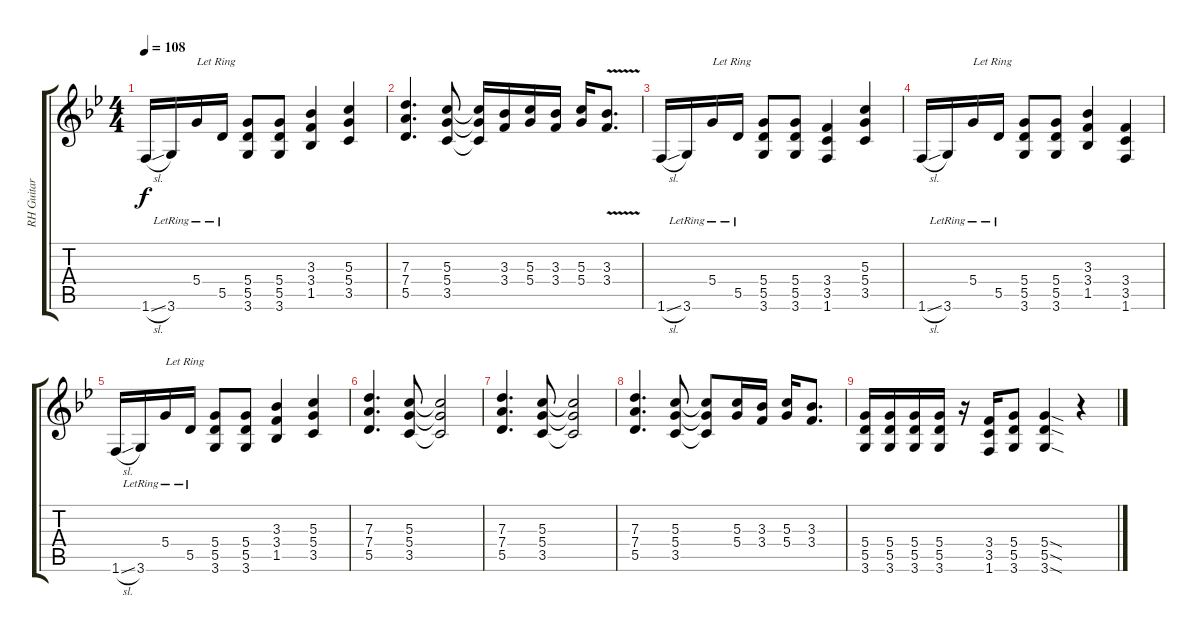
\track ("RH Guitar" "RH Guitar") {instrument distortionguitar}
\staff {score tabs}
\tuning (E4 B3 G3 D3 A2 E2) {hide}
\ts (4 4)
\tempo 108
\clef g2
\ks gminor
1.6{sl}.16{dy f} 3.6{lr}.16 5.4{lr}.16{txt "Let Ring"} 5.5{lr}.16 (5.4 5.5 3.6).8 (5.4 5.5 3.6).8 (3.3 3.4 1.5).4 (5.3 5.4 3.5).4 |
(7.3 7.4 5.5).4{d} (5.3 5.4 3.5).8 (5.3{t} 5.4{t} 3.5{t}).16 (3.3 3.4).16 (5.3 5.4).16 (3.3 3.4).16 (5.3 5.4).16 (3.3{v} 3.4{v}).8{d} |
1.6{sl}.16 3.6{lr}.16 5.4{lr}.16{txt "Let Ring"} 5.5{lr}.16 (5.4 5.5 3.6).8 (5.4 5.5 3.6).8 (3.4 3.5 1.6).4 (5.3 5.4 3.5).4 |
1.6{sl}.16 3.6{lr}.16 5.4{lr}.16{txt "Let Ring"} 5.5{lr}.16 (5.4 5.5 3.6).8 (5.4 5.5 3.6).8 (3.3 3.4 1.5).4 (3.4 3.5 1.6).4 |
1.6{sl}.16 3.6{lr}.16 5.4{lr}.16{txt "Let Ring"} 5.5{lr}.16 (5.4 5.5 3.6).8 (5.4 5.5 3.6).8 (3.3 3.4 1.5).4 (5.3 5.4 3.5).4 |
(7.3 7.4 5.5).4{d} (5.3 5.4 3.5).8 (5.3{t} 5.4{t} 3.5{t}).2 |
(7.3 7.4 5.5).4{d} (5.3 5.4 3.5).8 (5.3{t} 5.4{t} 3.5{t}).2 |
(7.3 7.4 5.5).4{d} (5.3 5.4 3.5).8 (5.3{t} 5.4{t} 3.5{t}).8 (5.3 5.4).16 (3.3 3.4).16 (5.3 5.4).16 (3.3 3.4).8{d} |
(5.4 5.5 3.6).16 (5.4 5.5 3.6).16 (5.4 5.5 3.6).16 (5.4 5.5 3.6).16 r.16 (3.4 3.5 1.6).16 (5.4 5.5 3.6).8 (5.4{sod} 5.5{sod} 3.6{sod}).4 r.4
